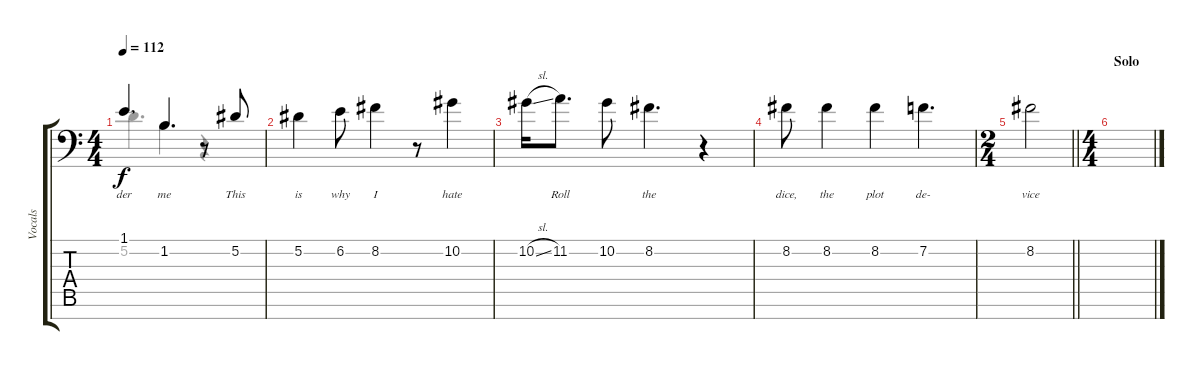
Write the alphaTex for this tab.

\track ("Vocals" "Vocals") {instrument tenorsax}
\staff {score tabs}
\tuning (Eb4 Bb3 Gb3 Db3 Ab2 Eb2 Bb1) {hide}
\voice
\ts (4 4)
\tempo 112
\clef f4
\ks c
1.1.4{d lyrics (0 "der") lyrics (1 "") lyrics (2 "") lyrics (3 "") lyrics (4 "") dy f} 1.2.4{d lyrics (0 "me") lyrics (1 "") lyrics (2 "") lyrics (3 "") lyrics (4 "")} r.8 5.2.8{lyrics (0 "This") lyrics (1 "") lyrics (2 "") lyrics (3 "") lyrics (4 "")} |
5.2.4{lyrics (0 "is") lyrics (1 "") lyrics (2 "") lyrics (3 "") lyrics (4 "")} 6.2.8{lyrics (0 "why") lyrics (1 "") lyrics (2 "") lyrics (3 "") lyrics (4 "")} 8.2.4{lyrics (0 "I") lyrics (1 "") lyrics (2 "") lyrics (3 "") lyrics (4 "")} r.8 10.2.4{lyrics (0 "hate") lyrics (1 "") lyrics (2 "") lyrics (3 "") lyrics (4 "")} |
10.2{sl}.16{lyrics (0 "") lyrics (1 "") lyrics (2 "") lyrics (3 "") lyrics (4 "")} 11.2.8{d lyrics (0 "Roll") lyrics (1 "") lyrics (2 "") lyrics (3 "") lyrics (4 "")} 10.2.8{lyrics (0 "") lyrics (1 "") lyrics (2 "") lyrics (3 "") lyrics (4 "")} 8.2.4{d lyrics (0 "the") lyrics (1 "") lyrics (2 "") lyrics (3 "") lyrics (4 "")} r.4 |
8.2.8{lyrics (0 "dice,") lyrics (1 "") lyrics (2 "") lyrics (3 "") lyrics (4 "")} 8.2.4{lyrics (0 "the") lyrics (1 "") lyrics (2 "") lyrics (3 "") lyrics (4 "")} 8.2.4{lyrics (0 "plot") lyrics (1 "") lyrics (2 "") lyrics (3 "") lyrics (4 "")} 7.2.4{d lyrics (0 "de-") lyrics (1 "") lyrics (2 "") lyrics (3 "") lyrics (4 "")} |
\ts (2 4)
\barLineRight lightlight
8.2.2{lyrics (0 "vice") lyrics (1 "") lyrics (2 "") lyrics (3 "") lyrics (4 "")} |
\ts (4 4)
\section ("" "Solo")
|
|
|
|
|
|
|
|
|
|
\voice
\clef f4
\ottava regular
\simile none
\ks c
5.2.4{d dy f} 1.2.4{d} r.4 |
|
|
|
\barLineRight lightlight
|
|
|
|
|
|
|
|
|
|
|
